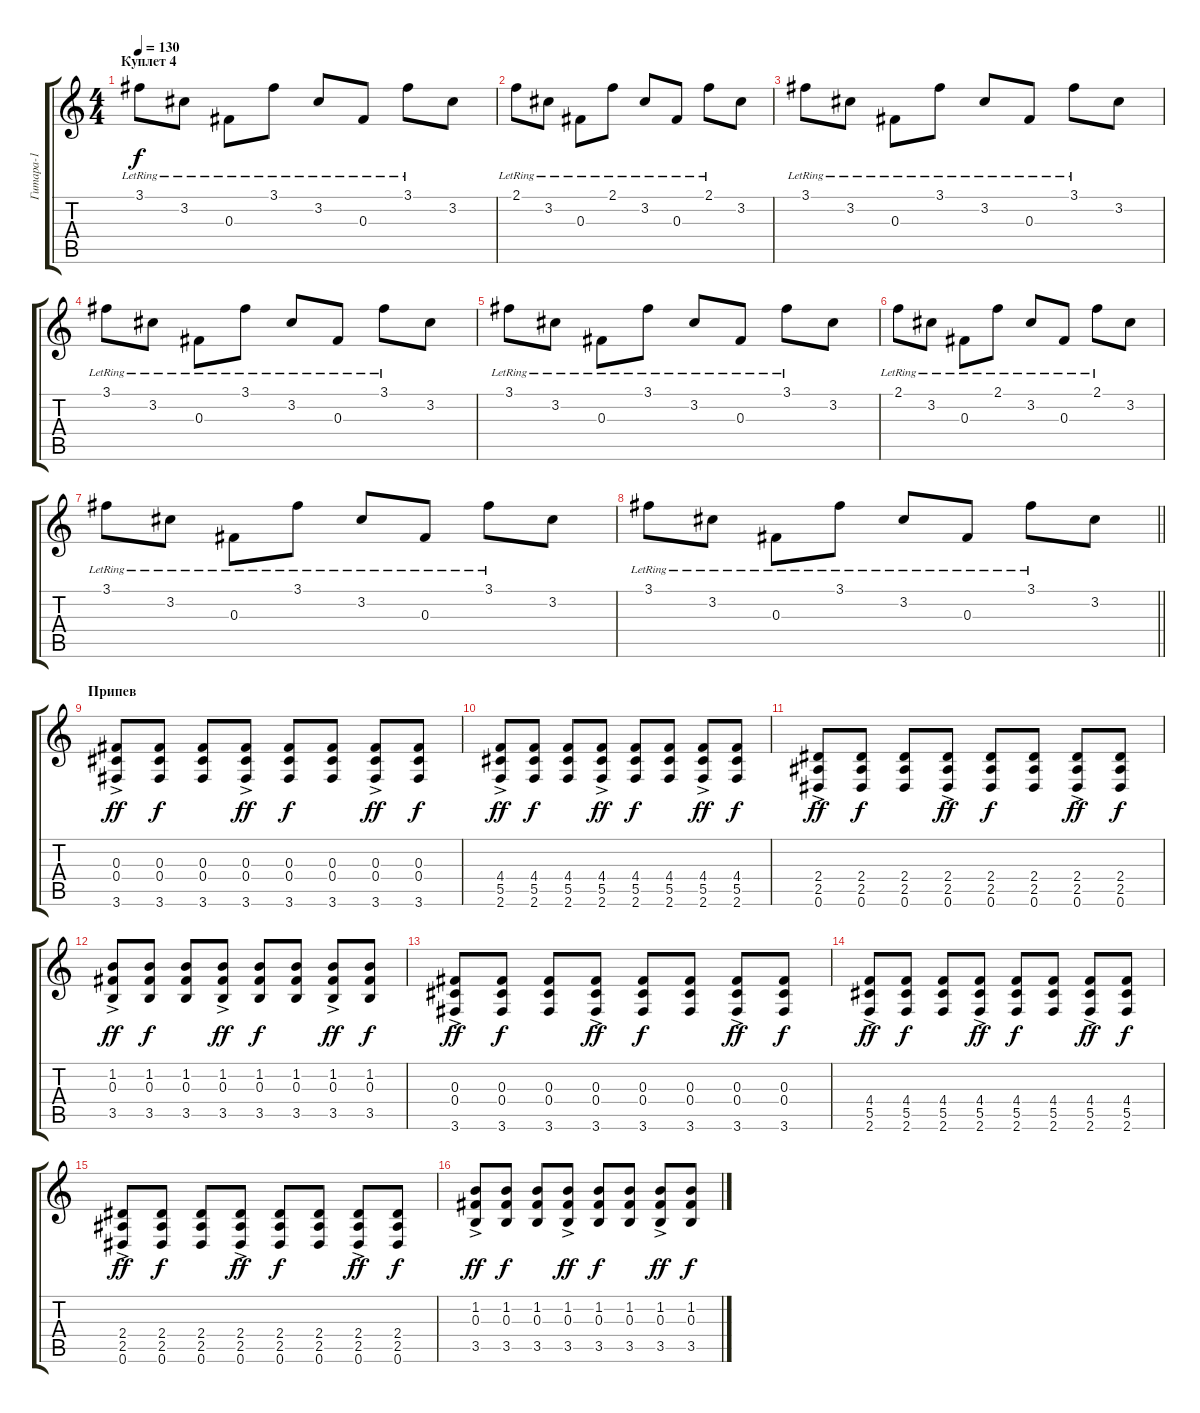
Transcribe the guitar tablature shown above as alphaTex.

\track ("Гитара-1" "Гитара-1") {instrument electricguitarclean}
\staff {score tabs}
\tuning (Eb4 Bb3 Gb3 Db3 Ab2 Eb2) {hide}
\ts (4 4)
\section ("" "Куплет 4")
\tempo 130
\clef g2
\ks c
3.1{lr}.8{dy f} 3.2{lr}.8 0.3{lr}.8 3.1{lr}.8 3.2{lr}.8 0.3{lr}.8 3.1{lr}.8 3.2.8 |
2.1{lr}.8 3.2{lr}.8 0.3{lr}.8 2.1{lr}.8 3.2{lr}.8 0.3{lr}.8 2.1{lr}.8 3.2.8 |
3.1{lr}.8 3.2{lr}.8 0.3{lr}.8 3.1{lr}.8 3.2{lr}.8 0.3{lr}.8 3.1{lr}.8 3.2.8 |
3.1{lr}.8 3.2{lr}.8 0.3{lr}.8 3.1{lr}.8 3.2{lr}.8 0.3{lr}.8 3.1{lr}.8 3.2.8 |
3.1{lr}.8 3.2{lr}.8 0.3{lr}.8 3.1{lr}.8 3.2{lr}.8 0.3{lr}.8 3.1{lr}.8 3.2.8 |
2.1{lr}.8 3.2{lr}.8 0.3{lr}.8 2.1{lr}.8 3.2{lr}.8 0.3{lr}.8 2.1{lr}.8 3.2.8 |
3.1{lr}.8 3.2{lr}.8 0.3{lr}.8 3.1{lr}.8 3.2{lr}.8 0.3{lr}.8 3.1{lr}.8 3.2.8 |
\barLineRight lightlight
3.1{lr}.8 3.2{lr}.8 0.3{lr}.8 3.1{lr}.8 3.2{lr}.8 0.3{lr}.8 3.1{lr}.8 3.2.8 |
\section ("" "Припев")
(0.3{ac} 0.4{ac} 3.6{ac}).8{dy ff volume 13 balance 16 instrument electricguitarclean} (0.3 0.4 3.6).8{dy f} (0.3 0.4 3.6).8 (0.3{ac} 0.4{ac} 3.6{ac}).8{dy ff} (0.3 0.4 3.6).8{dy f} (0.3 0.4 3.6).8 (0.3{ac} 0.4{ac} 3.6{ac}).8{dy ff} (0.3 0.4 3.6).8{dy f} |
(4.4{ac} 5.5{ac} 2.6{ac}).8{dy ff} (4.4 5.5 2.6).8{dy f} (4.4 5.5 2.6).8 (4.4{ac} 5.5{ac} 2.6{ac}).8{dy ff} (4.4 5.5 2.6).8{dy f} (4.4 5.5 2.6).8 (4.4{ac} 5.5{ac} 2.6{ac}).8{dy ff} (4.4 5.5 2.6).8{dy f} |
(2.4{ac} 2.5 0.6).8{dy ff} (2.4 2.5 0.6).8{dy f} (2.4 2.5 0.6).8 (2.4{ac} 2.5 0.6).8{dy ff} (2.4 2.5 0.6).8{dy f} (2.4 2.5 0.6).8 (2.4{ac} 2.5 0.6).8{dy ff} (2.4 2.5 0.6).8{dy f} |
(1.2{ac} 0.3{ac} 3.5{ac}).8{dy ff} (1.2 0.3 3.5).8{dy f} (1.2 0.3 3.5).8 (1.2{ac} 0.3{ac} 3.5{ac}).8{dy ff} (1.2 0.3 3.5).8{dy f} (1.2 0.3 3.5).8 (1.2{ac} 0.3{ac} 3.5{ac}).8{dy ff} (1.2 0.3 3.5).8{dy f} |
(0.3{ac} 0.4{ac} 3.6{ac}).8{dy ff} (0.3 0.4 3.6).8{dy f} (0.3 0.4 3.6).8 (0.3{ac} 0.4{ac} 3.6{ac}).8{dy ff} (0.3 0.4 3.6).8{dy f} (0.3 0.4 3.6).8 (0.3{ac} 0.4{ac} 3.6{ac}).8{dy ff} (0.3 0.4 3.6).8{dy f} |
(4.4{ac} 5.5{ac} 2.6{ac}).8{dy ff} (4.4 5.5 2.6).8{dy f} (4.4 5.5 2.6).8 (4.4{ac} 5.5{ac} 2.6{ac}).8{dy ff} (4.4 5.5 2.6).8{dy f} (4.4 5.5 2.6).8 (4.4{ac} 5.5{ac} 2.6{ac}).8{dy ff} (4.4 5.5 2.6).8{dy f} |
(2.4{ac} 2.5 0.6).8{dy ff} (2.4 2.5 0.6).8{dy f} (2.4 2.5 0.6).8 (2.4{ac} 2.5 0.6).8{dy ff} (2.4 2.5 0.6).8{dy f} (2.4 2.5 0.6).8 (2.4{ac} 2.5 0.6).8{dy ff} (2.4 2.5 0.6).8{dy f} |
(1.2{ac} 0.3{ac} 3.5{ac}).8{dy ff} (1.2 0.3 3.5).8{dy f} (1.2 0.3 3.5).8 (1.2{ac} 0.3{ac} 3.5{ac}).8{dy ff} (1.2 0.3 3.5).8{dy f} (1.2 0.3 3.5).8 (1.2{ac} 0.3{ac} 3.5{ac}).8{dy ff} (1.2 0.3 3.5).8{dy f}
